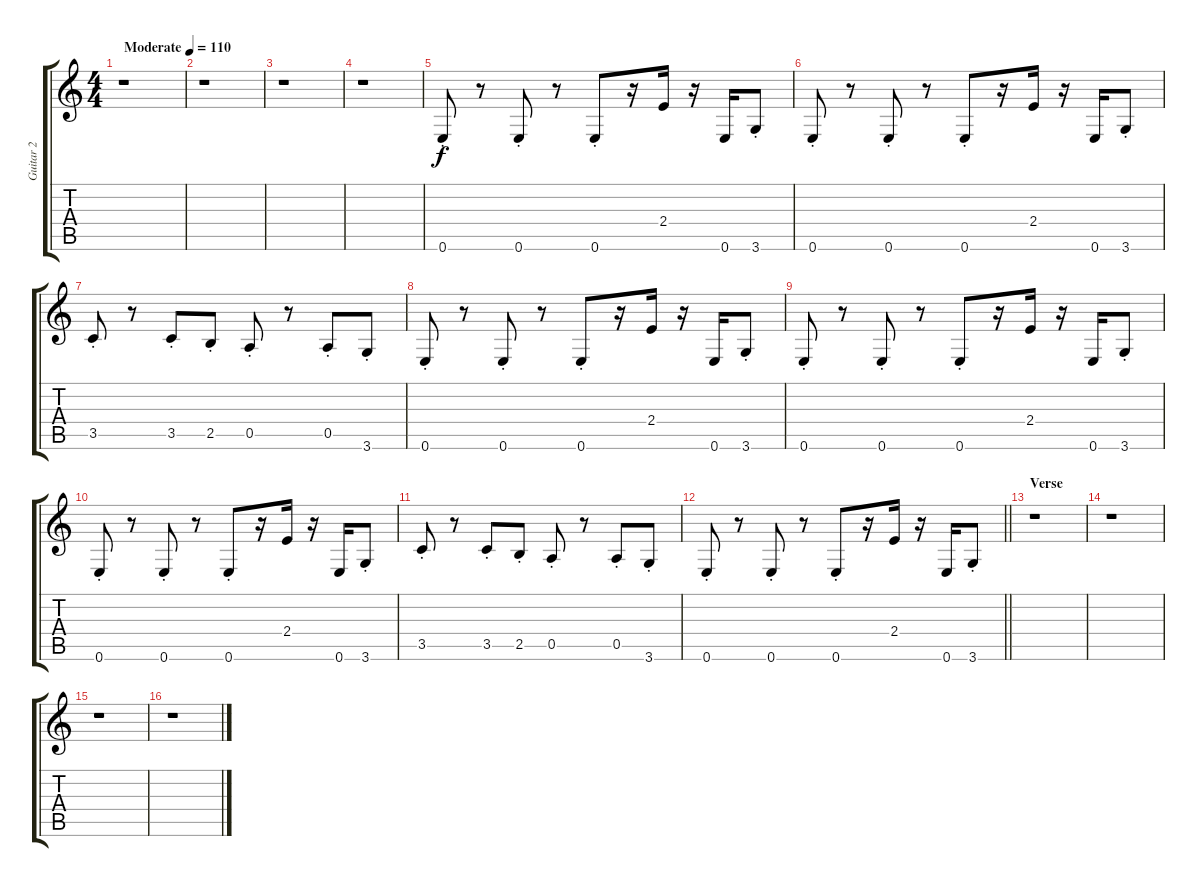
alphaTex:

\track ("Guitar 2" "Guitar 2") {instrument electricguitarclean}
\staff {score tabs}
\tuning (E4 B3 G3 D3 A2 E2) {hide}
\ts (4 4)
\tempo (110 "Moderate")
\clef g2
\ks c
r.1{dy f instrument electricguitarclean} |
r.1 |
r.1 |
r.1 |
0.6{st}.8 r.8 0.6{st}.8 r.8 0.6{st}.8 r.16 2.4.16 r.16 0.6.16 3.6{st}.8 |
0.6{st}.8 r.8 0.6{st}.8 r.8 0.6{st}.8 r.16 2.4.16 r.16 0.6.16 3.6{st}.8 |
3.5{st}.8 r.8 3.5{st}.8 2.5{st}.8 0.5{st}.8 r.8 0.5{st}.8 3.6{st}.8 |
0.6{st}.8 r.8 0.6{st}.8 r.8 0.6{st}.8 r.16 2.4.16 r.16 0.6.16 3.6{st}.8 |
0.6{st}.8 r.8 0.6{st}.8 r.8 0.6{st}.8 r.16 2.4.16 r.16 0.6.16 3.6{st}.8 |
0.6{st}.8 r.8 0.6{st}.8 r.8 0.6{st}.8 r.16 2.4.16 r.16 0.6.16 3.6{st}.8 |
3.5{st}.8 r.8 3.5{st}.8 2.5{st}.8 0.5{st}.8 r.8 0.5{st}.8 3.6{st}.8 |
\barLineRight lightlight
0.6{st}.8 r.8 0.6{st}.8 r.8 0.6{st}.8 r.16 2.4.16 r.16 0.6.16 3.6{st}.8 |
\section ("" "Verse")
r.1 |
r.1 |
r.1 |
r.1
